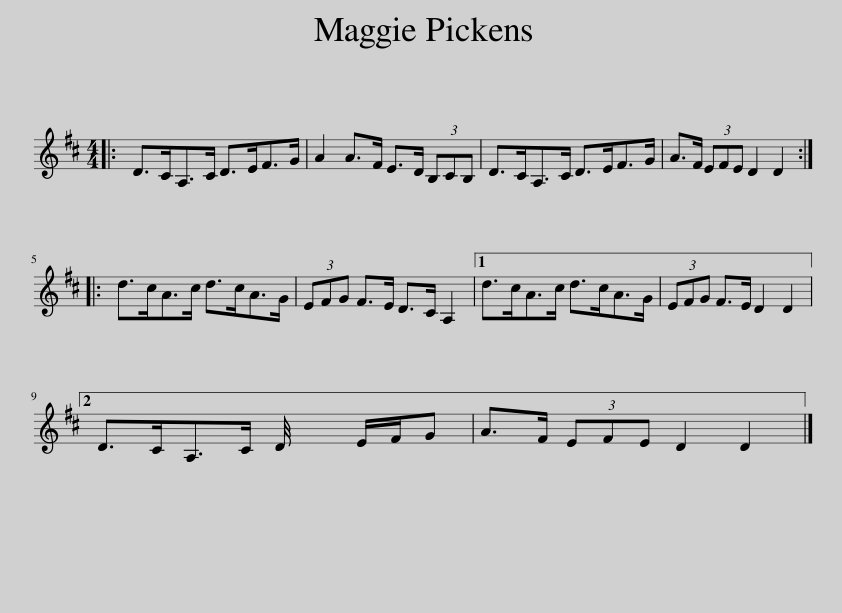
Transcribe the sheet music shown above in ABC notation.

X:1
L:1/8
M:4/4
I:linebreak $
K:D
V:1 treble
V:1
|: D>CA,>C D>EF>G | A2 A>F E>D (3B,CB, | D>CA,>C D>EF>G | A>F (3EFE D2 D2 ::$ d>cA>c d>cA>G | %5
 (3EFG F>E D>C A,2 |1 d>cA>c d>cA>G | (3EFG F>E D2 D2 ||2$ D>CA,>C D/4 x2 E/F/G | A>F (3EFE D2 D2 |] %10
